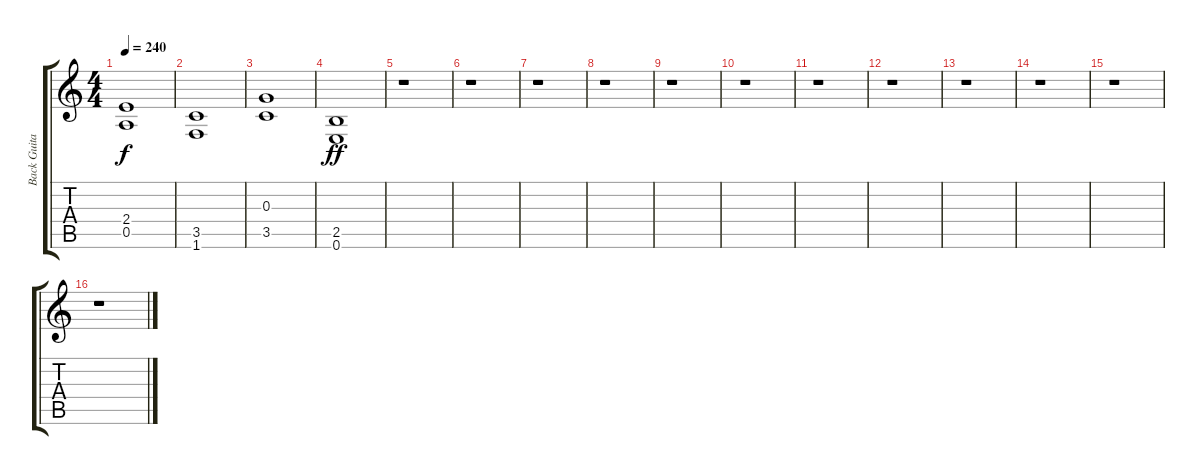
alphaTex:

\track ("Back Guitar" "Back Guita") {instrument overdrivenguitar}
\staff {score tabs}
\tuning (E4 B3 G3 D3 A2 E2) {hide}
\ts (4 4)
\tempo 240
\clef g2
\ks c
(2.4 0.5).1{dy f} |
(3.5 1.6).1 |
(0.3 3.5).1 |
(2.5 0.6).1{dy ff} |
r.1 |
r.1 |
r.1 |
r.1 |
r.1 |
r.1 |
r.1 |
r.1 |
r.1 |
r.1 |
r.1 |
r.1
